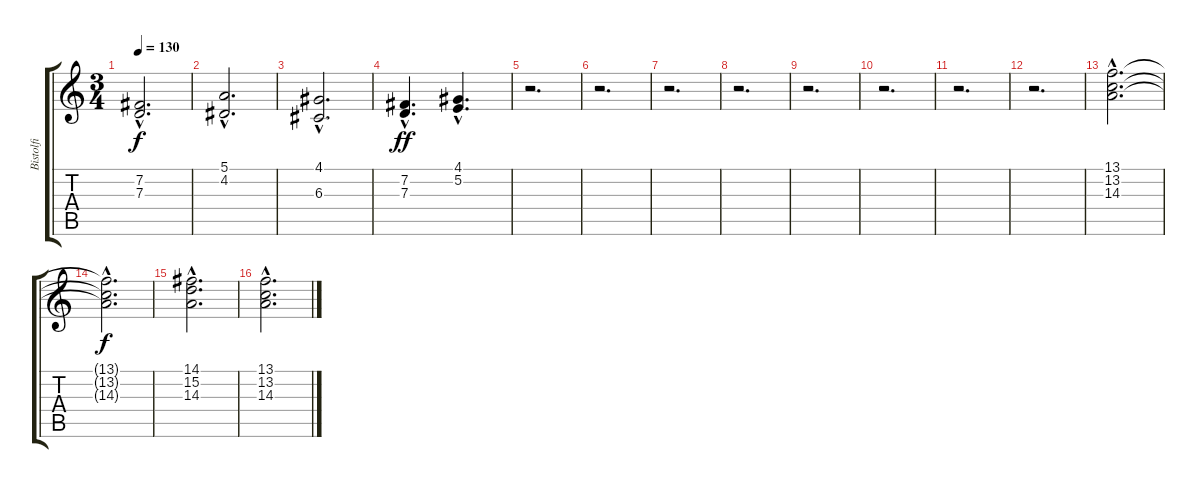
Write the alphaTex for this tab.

\track ("Bistolfi" "Bistolfi") {instrument stringensemble1}
\staff {score tabs}
\tuning (E4 B3 G3 D3 A2 E2) {hide}
\ts (3 4)
\tempo 130
\clef g2
\ks c
(7.2{hac} 7.3{hac}).2{d dy f} |
(5.1{hac} 4.2{hac}).2{d} |
(4.1{hac} 6.3{hac}).2{d} |
(7.2{hac} 7.3{hac}).4{d dy ff} (4.1{hac} 5.2{hac}).4{d} |
r.2{d} |
r.2{d} |
r.2{d} |
r.2{d} |
r.2{d} |
r.2{d} |
r.2{d} |
r.2{d} |
(13.1{hac} 13.2{hac} 14.3{hac}).2{d} |
(13.1{hac t} 13.2{hac t} 14.3{hac t}).2{d dy f} |
(14.1{hac} 15.2{hac} 14.3{hac}).2{d} |
(13.1{hac} 13.2{hac} 14.3{hac}).2{d}
